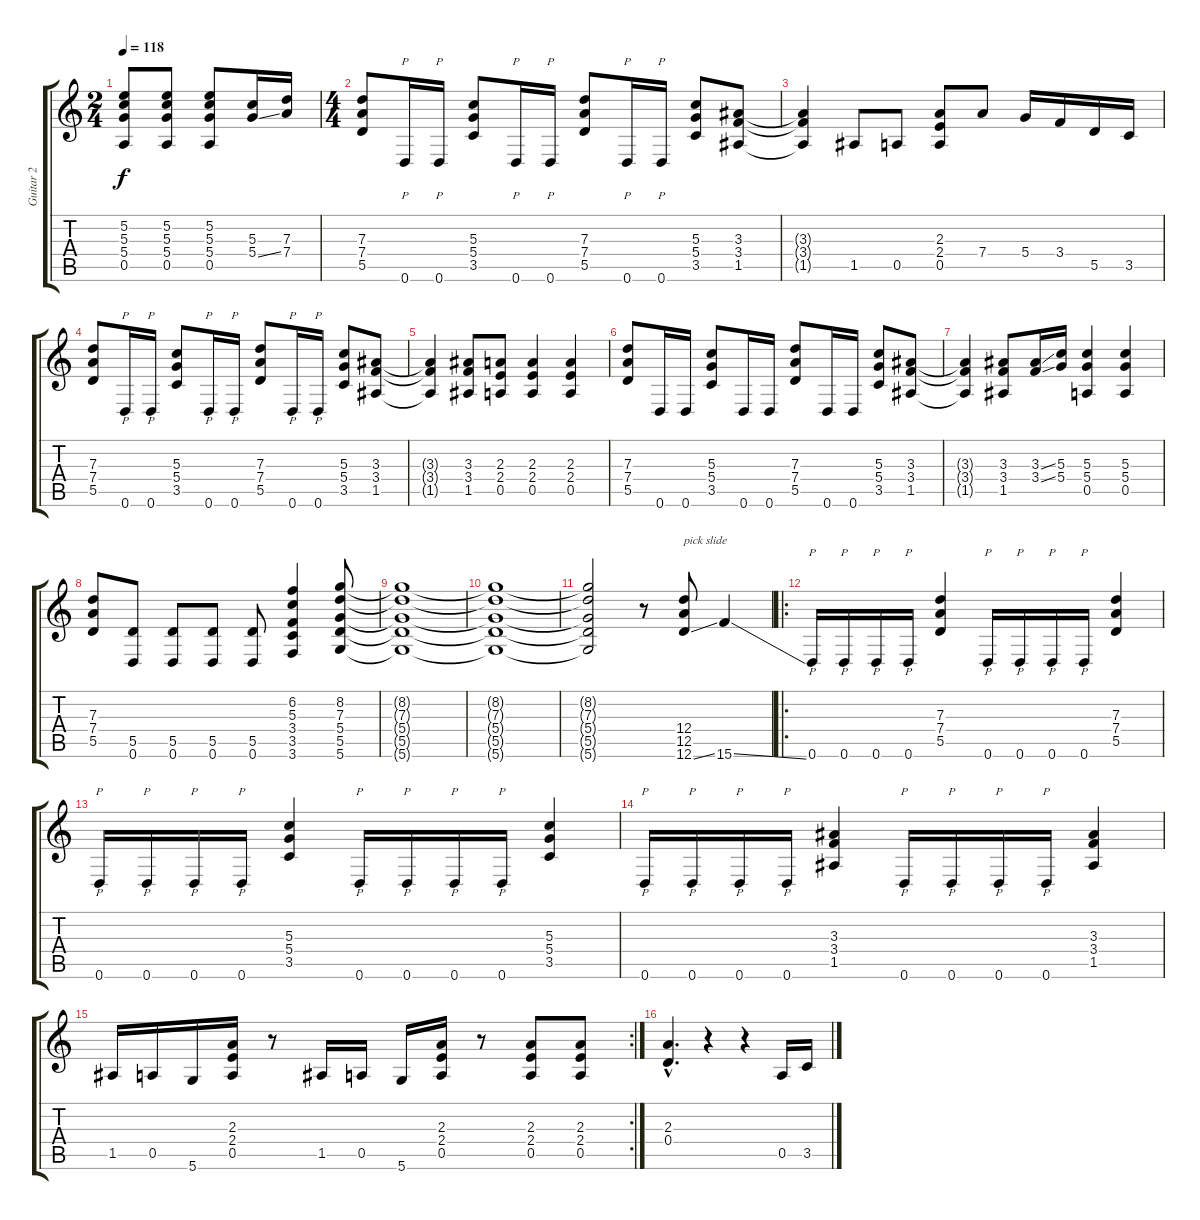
\track ("Guitar 2" "Guitar 2") {instrument distortionguitar}
\staff {score tabs}
\tuning (E4 B3 G3 D3 A2 D2) {hide}
\ts (2 4)
\tempo 118
\clef g2
\ks c
(5.2 5.3 5.4 0.5).8{dy f} (5.2 5.3 5.4 0.5).8 (5.2 5.3 5.4 0.5).8 (5.3 5.4{ss}).16 (7.3 7.4).16 |
\ts (4 4)
(7.3 7.4 5.5).8 0.6.16{p} 0.6.16{p} (5.3 5.4 3.5).8 0.6.16{p} 0.6.16{p} (7.3 7.4 5.5).8 0.6.16{p} 0.6.16{p} (5.3 5.4 3.5).8 (3.3 3.4 1.5).8 |
(3.3{t} 3.4{t} 1.5{t}).4 1.5.8 0.5.8 (2.3 2.4 0.5).8 7.4.8 5.4.16 3.4.16 5.5.16 3.5.16 |
(7.3 7.4 5.5).8 0.6.16{p} 0.6.16{p} (5.3 5.4 3.5).8 0.6.16{p} 0.6.16{p} (7.3 7.4 5.5).8 0.6.16{p} 0.6.16{p} (5.3 5.4 3.5).8 (3.3 3.4 1.5).8 |
(3.3{t} 3.4{t} 1.5{t}).4 (3.3 3.4 1.5).8 (2.3 2.4 0.5).8 (2.3 2.4 0.5).4 (2.3 2.4 0.5).4 |
(7.3 7.4 5.5).8 0.6.16 0.6.16 (5.3 5.4 3.5).8 0.6.16 0.6.16 (7.3 7.4 5.5).8 0.6.16 0.6.16 (5.3 5.4 3.5).8 (3.3 3.4 1.5).8 |
(3.3{t} 3.4{t} 1.5{t}).4 (3.3 3.4 1.5).8 (3.3{ss} 3.4{ss}).16 (5.3 5.4).16 (5.3 5.4 0.5).4 (5.3 5.4 0.5).4 |
(7.3 7.4 5.5).8 (5.5 0.6).8 (5.5 0.6).8 (5.5 0.6).8 (5.5 0.6).8 (6.2 5.3 3.4 3.5 3.6).4 (8.2 7.3 5.4 5.5 5.6).8 |
(8.2{t} 7.3{t} 5.4{t} 5.5{t} 5.6{t}).1 |
(8.2{t} 7.3{t} 5.4{t} 5.5{t} 5.6{t}).1 |
(8.2{t} 7.3{t} 5.4{t} 5.5{t} 5.6{t}).2 r.8 (12.4 12.5 12.6{ss}).8{txt "pick slide"} 15.6{ss}.4 |
\ro
0.6.16{p} 0.6.16{p} 0.6.16{p} 0.6.16{p} (7.3 7.4 5.5).4 0.6.16{p} 0.6.16{p} 0.6.16{p} 0.6.16{p} (7.3 7.4 5.5).4 |
0.6.16{p} 0.6.16{p} 0.6.16{p} 0.6.16{p} (5.3 5.4 3.5).4 0.6.16{p} 0.6.16{p} 0.6.16{p} 0.6.16{p} (5.3 5.4 3.5).4 |
0.6.16{p} 0.6.16{p} 0.6.16{p} 0.6.16{p} (3.3 3.4 1.5).4 0.6.16{p} 0.6.16{p} 0.6.16{p} 0.6.16{p} (3.3 3.4 1.5).4 |
\rc 2
1.5.16 0.5.16 5.6.16 (2.3 2.4 0.5).16 r.8 1.5.16 0.5.16 5.6.16 (2.3 2.4 0.5).16 r.8 (2.3 2.4 0.5).8 (2.3 2.4 0.5).8 |
(2.3{hac} 0.4{hac}).4{d} r.4 r.4 0.5.16 3.5.16
